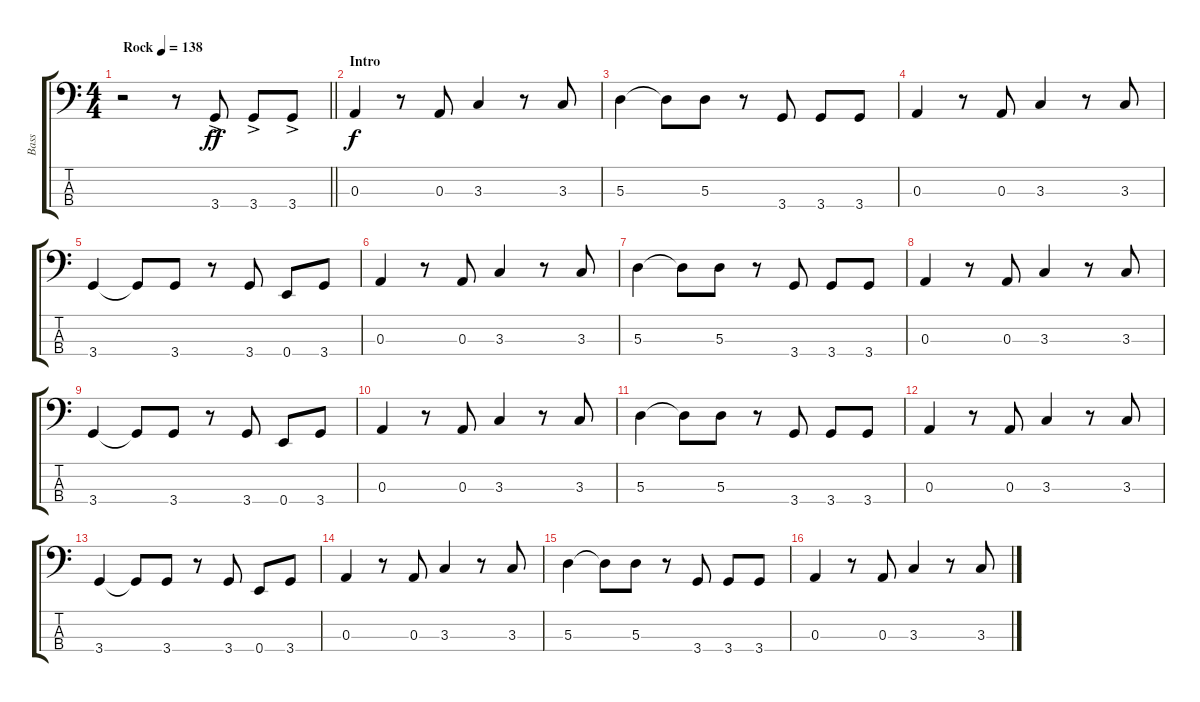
\track ("Bass" "Bass") {instrument electricbassfinger}
\staff {score tabs}
\tuning (G2 D2 A1 E1) {hide}
\ts (4 4)
\tempo (138 "Rock")
\clef f4
\barLineRight lightlight
\ks aminor
r.2{dy ff instrument electricbassfinger} r.8 3.4{ac}.8 3.4{ac}.8 3.4{ac}.8 |
\section ("" "Intro")
0.3.4{dy f} r.8 0.3.8 3.3.4 r.8 3.3.8 |
5.3.4 5.3{t}.8 5.3.8 r.8 3.4.8 3.4.8 3.4.8 |
0.3.4 r.8 0.3.8 3.3.4 r.8 3.3.8 |
3.4.4 3.4{t}.8 3.4.8 r.8 3.4.8 0.4.8 3.4.8 |
0.3.4 r.8 0.3.8 3.3.4 r.8 3.3.8 |
5.3.4 5.3{t}.8 5.3.8 r.8 3.4.8 3.4.8 3.4.8 |
0.3.4 r.8 0.3.8 3.3.4 r.8 3.3.8 |
3.4.4 3.4{t}.8 3.4.8 r.8 3.4.8 0.4.8 3.4.8 |
0.3.4 r.8 0.3.8 3.3.4 r.8 3.3.8 |
5.3.4 5.3{t}.8 5.3.8 r.8 3.4.8 3.4.8 3.4.8 |
0.3.4 r.8 0.3.8 3.3.4 r.8 3.3.8 |
3.4.4 3.4{t}.8 3.4.8 r.8 3.4.8 0.4.8 3.4.8 |
0.3.4 r.8 0.3.8 3.3.4 r.8 3.3.8 |
5.3.4 5.3{t}.8 5.3.8 r.8 3.4.8 3.4.8 3.4.8 |
0.3.4 r.8 0.3.8 3.3.4 r.8 3.3.8
